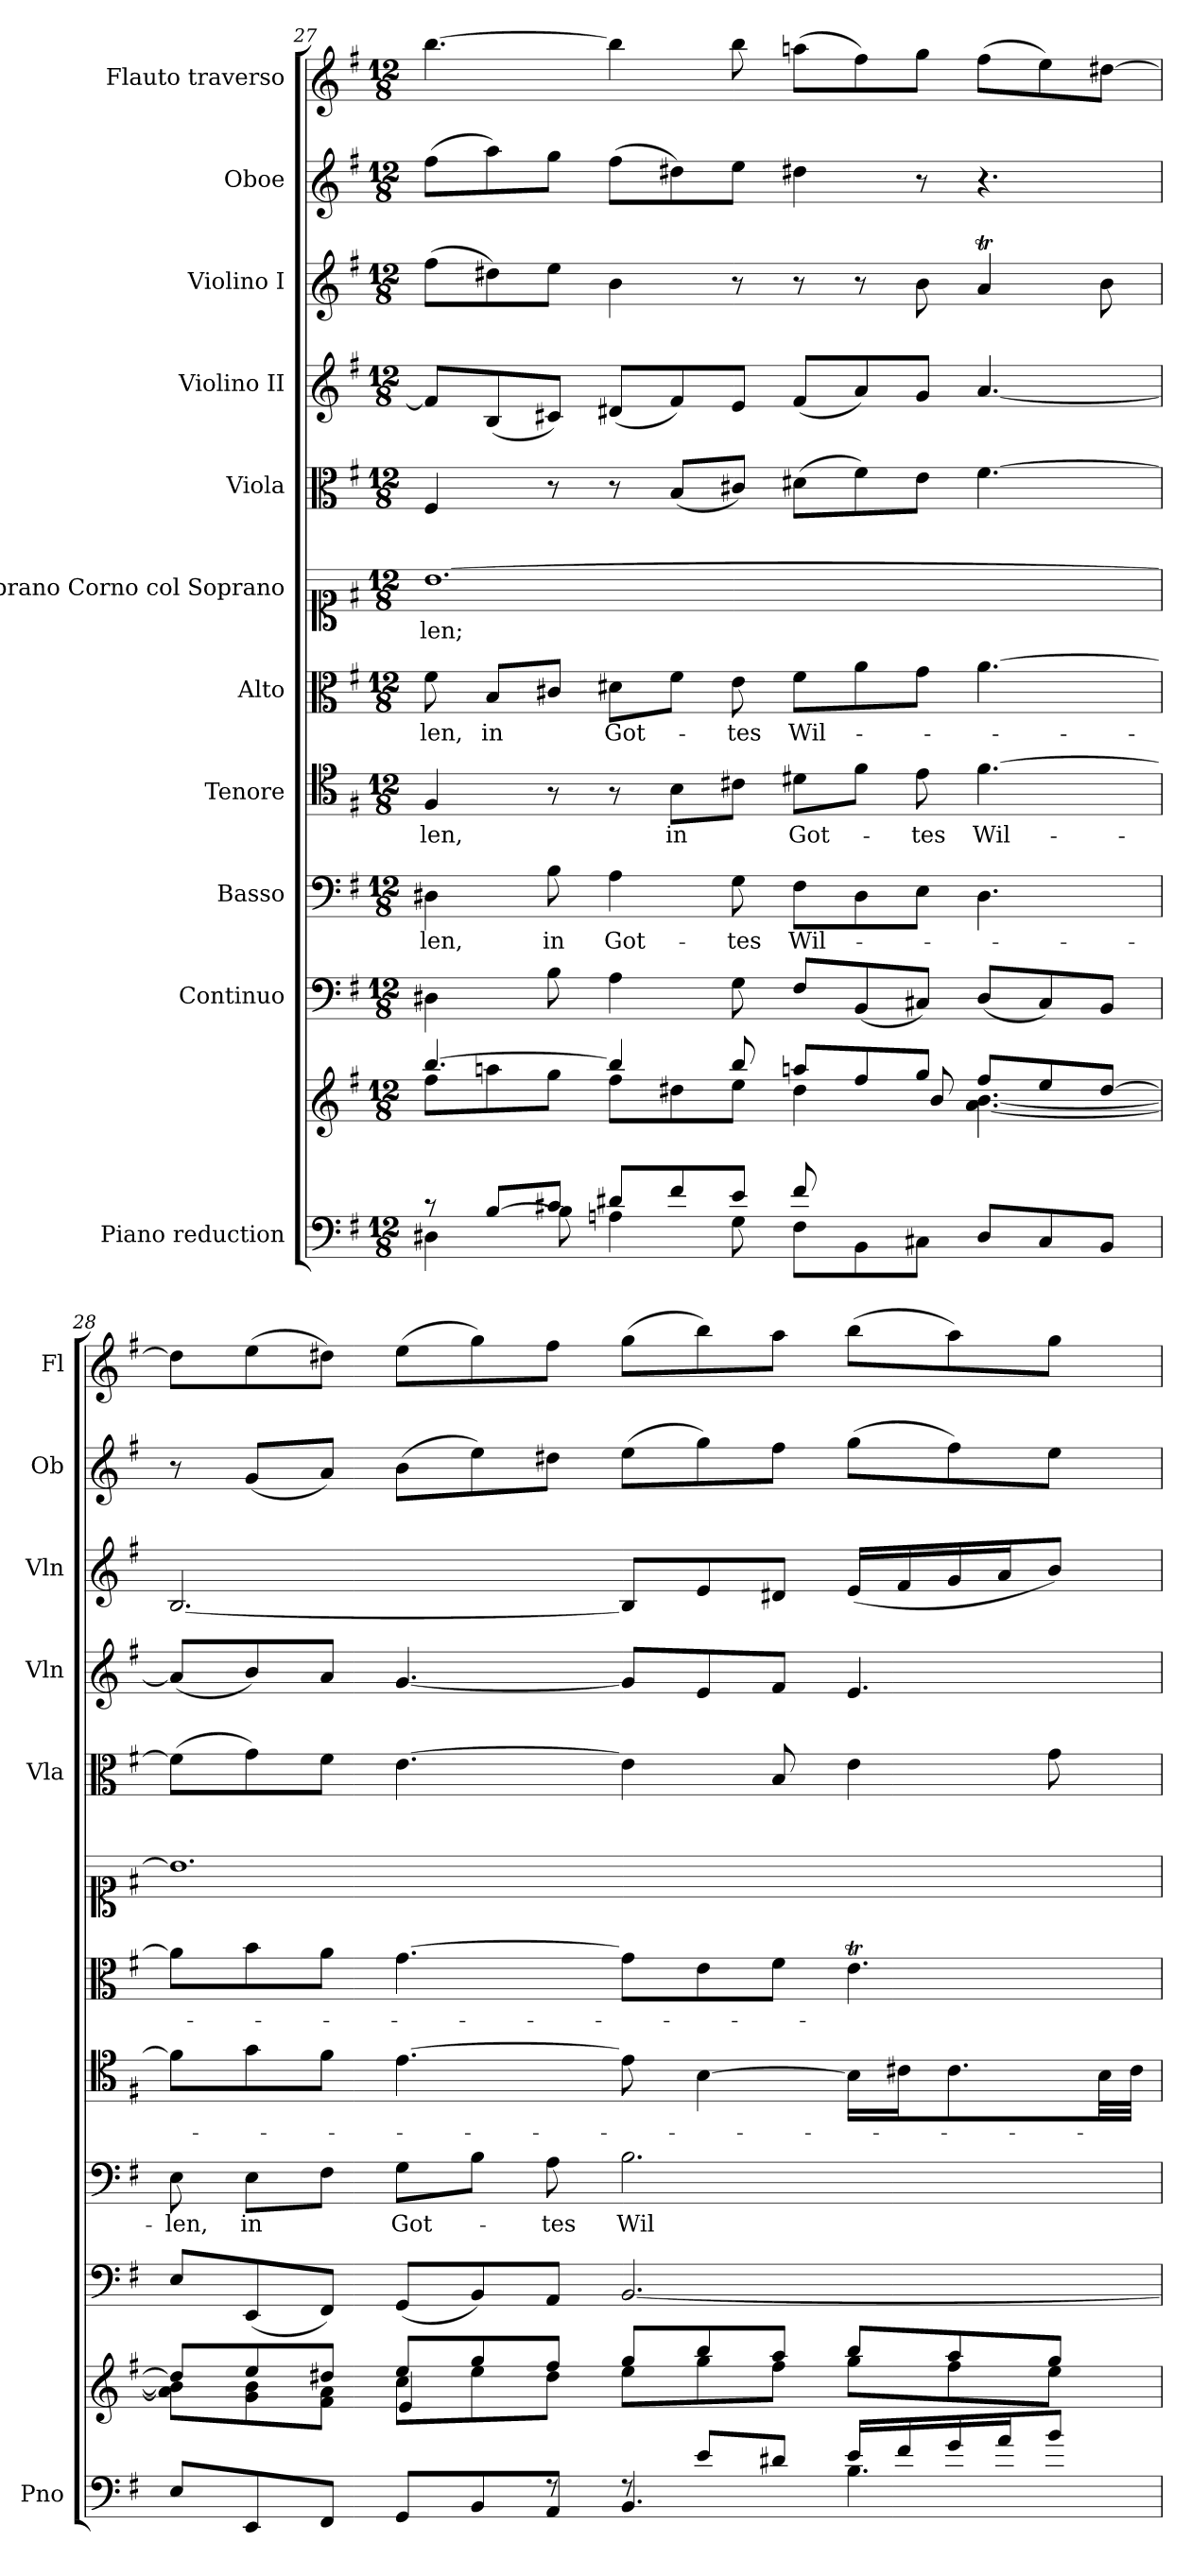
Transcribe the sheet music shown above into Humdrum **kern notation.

**kern	**kern	**kern	**kern	**text	**kern	**text	**kern	**text	**kern	**text	**kern	**kern	**kern	**kern	**kern
*part11	*part11	*part10	*part9	*part9	*part8	*part8	*part7	*part7	*part6	*part6	*part5	*part4	*part3	*part2	*part1
*staff12	*staff11	*staff10	*staff9	*staff9	*staff8	*staff8	*staff7	*staff7	*staff6	*staff6	*staff5	*staff4	*staff3	*staff2	*staff1
*I"Piano reduction	*	*I"Continuo	*I"Basso	*	*I"Tenore	*	*I"Alto	*	*I"Soprano Corno col Soprano	*	*I"Viola	*I"Violino II	*I"Violino I	*I"Oboe	*I"Flauto traverso
*I'Pno	*	*	*	*	*	*	*	*	*	*	*I'Vla	*I'Vln	*I'Vln	*I'Ob	*I'Fl
*clefF4	*clefG2	*clefF4	*clefF4	*	*clefC4	*	*clefC3	*	*clefC1	*	*clefC3	*clefG2	*clefG2	*clefG2	*clefG2
*k[f#]	*k[f#]	*k[f#]	*k[f#]	*	*k[f#]	*	*k[f#]	*	*k[f#]	*	*k[f#]	*k[f#]	*k[f#]	*k[f#]	*k[f#]
*M12/8	*M12/8	*M12/8	*M12/8	*	*M12/8	*	*M12/8	*	*M12/8	*	*M12/8	*M12/8	*M12/8	*M12/8	*M12/8
=27	=27	=27	=27	=27	=27	=27	=27	=27	=27	=27	=27	=27	=27	=27	=27
*^	*^	*	*	*	*	*	*	*	*	*	*	*	*	*	*
*	*	*	*^	*	*	*	*	*	*	*	*	*	*	*	*	*	*
!	!	!	!	!	!	!	!LO:LY:b	!	!LO:LY:b	!	!LO:LY:b	!	!LO:LY:b	!	!	!	!	!
8r	4D#X\	[4.bb/	8ff#\L	2..ryy	4D#X\	4D#X\	-len,	4F#/	-len,	8f#\	-len,	[1.b	-len;	4F#/	8f#/L]	(8ff#\L	(8ff#\L	[4.bb\
!	!	!	!	!	!	!	!	!	!	!	!LO:LY:b	!	!	!	!	!	!	!
[<8B/L	.	.	8aan\	.	.	.	.	.	.	8B/L	in	.	.	.	(8B/	8dd#X\)	8aa\)	.
!	!	!	!	!	!	!	!LO:LY:b	!	!	!	!	!	!	!	!	!	!	!
8c#X/J	8B\]	.	8gg\J	.	8B\	8B\	in	8r	.	8c#X/J	.	.	.	8r	8c#X/J)	8ee\J	8gg\J	.
!	!	!	!	!	!	!	!LO:LY:b	!	!	!	!LO:LY:b	!	!	!	!	!	!	!
8d#X/L	4An\	4bb/]	8ff#\L	.	4A\	4A\	Got-	8r	.	8d#X\L	Got-	.	.	8r	(8d#X/L	4b\	(8ff#\L	4bb\]
!	!	!	!	!	!	!	!	!	!LO:LY:b	!	!	!	!	!	!	!	!	!
8f#/	.	.	8dd#X\	.	.	.	.	8B\L	in	8f#\J	.	.	.	(8B/L	8f#/)	.	8dd#X\)	.
!	!	!	!	!	!	!	!LO:LY:b	!	!	!	!LO:LY:b	!	!	!	!	!	!	!
8e/J	8G\	8bb/	8ee\J	.	8G\	8G\	-tes	8c#X\J	.	8e\	-tes	.	.	8c#X/J)	8e/J	8r	8ee\J	8bb\
!	!	!	!	!	!	!	!LO:LY:b	!	!LO:LY:b	!	!LO:LY:b	!	!	!	!	!	!	!
8f#/L	8F#\L	8aan/L	4dd#\	.	8F#/L	8F#\L	Wil-	8d#X\L	Got-	8f#\L	Wil-	.	.	(8d#X\L	(8f#/L	8r	4dd#X\	(8aan\L
4ryy	8BB\	8ff#/	.	8a\	(8BB/	8D#\	.	8f#\J	.	8a\	.	.	.	8f#\)	8a/)	8r	.	8ff#\)
!	!	!	!	!	!	!	!	!	!LO:LY:b	!	!	!	!	!	!	!	!	!
.	8C#X\J	8gg/J	8b/	8g\J	8C#X/J)	8E\J	.	8e\	-tes	8g\J	.	.	.	8e\J	8g/J	8b\	8r	8gg\J
!	!	!	!	!	!	!	!	!	!LO:LY:b	!	!	!	!	!	!	!	!	!
4.ryy	8D#/L	8ff#/L	[4.a\ [4.b\	4.ryy	(8D#/L	4.D#\	.	[4.f#\	Wil-	[4.a\	.	.	.	[4.f#\	[4.a/	4aT/	4.r	(8ff#\L
.	8C#/	8ee/	.	.	8C#/)	.	.	.	.	.	.	.	.	.	.	.	.	8ee\)
.	8BB/J	[8dd#/J	.	.	8BB/J	.	.	.	.	.	.	.	.	.	.	8b\	.	[8dd#X\J
=28	=28	=28	=28	=28	=28	=28	=28	=28	=28	=28	=28	=28	=28	=28	=28	=28	=28	=28
!	!	!	!	!	!	!	!LO:LY:b	!	!	!	!	!	!	!	!	!	!	!
8E/L	4.ryy	8dd#/L]	8a\] 8b\]L	4.ryy	8E/L	8E\	-len,	8f#\L]	.	8a\L]	.	1.b]	.	(8f#\L]	(8a/L]	[2.B/	8r	8dd#\L]
!	!	!	!	!	!	!	!LO:LY:b	!	!	!	!	!	!	!	!	!	!	!
8EE/	.	8ee/	8g\ 8b\	.	(8EE/	8E\L	in	8g\	.	8b\	.	.	.	8g\)	8b/)	.	(8g/L	(8ee\
8FF#/J	.	8dd#X/J	8f#\ 8a\J	.	8FF#/J)	8F#\J	.	8f#\J	.	8a\J	.	.	.	8f#\J	8a/J	.	8a/J)	8dd#X\J)
!	!	!	!	!	!	!	!LO:LY:b	!	!	!	!	!	!	!	!	!	!	!
4ryy	8GG/L	8ee/L	8cc\L	4e/	(8GG/L	8G\L	Got-	[4.e\	.	[4.g\	.	.	.	[4.e\	[4.g/	.	(8b\L	(8ee\L
.	8BB/	8gg/	8ee\	.	8BB/)	8B\J	.	.	.	.	.	.	.	.	.	.	8ee\)	8gg\)
!	!	!	!	!	!	!	!LO:LY:b	!	!	!	!	!	!	!	!	!	!	!
8r	8AA/J	8ff#/J	8dd#\J	2..ryy	8AA/J	8A\	-tes	.	.	.	.	.	.	.	.	.	8dd#X\J	8ff#\J
!	!	!	!	!	!	!	!LO:LY:b	!	!	!	!	!	!	!	!	!	!	!
8r	4.BB/	8gg/L	8ee\L	.	[2.BB/	2.B\	Wil-	8e\]	.	8g\L]	.	.	.	4e\]	8g/L]	8B/L]	(8ee\L	(8gg\L
8e/L	.	8bb/	8gg\	.	.	.	.	[4B\	.	8e\	.	.	.	.	8e/	8e/	8gg\)	8bb\)
8d#X/J	.	8aa/J	8ff#\J	.	.	.	.	.	.	8f#\J	.	.	.	8B/	8f#/J	8d#X/J	8ff#\J	8aa\J
16e/LL	4.B\	8bb/L	8gg\L	.	.	.	.	16B\LL]	.	4.eT\	.	.	.	4e\	4.e/	(16e/LL	(8gg\L	(8bb\L
16f#/	.	.	.	.	.	.	.	16c#X\J	.	.	.	.	.	.	.	16f#/	.	.
16g/	.	8aa/	8ff#\	.	.	.	.	8.c#\	.	.	.	.	.	.	.	16g/	8ff#\)	8aa\)
16a/J	.	.	.	.	.	.	.	.	.	.	.	.	.	.	.	16a/J	.	.
8b/J	.	8gg/J	8ee\J	.	.	.	.	.	.	.	.	.	.	8g\	.	8b/J)	8ee\J	8gg\J
.	.	.	.	.	.	.	.	32B\LL	.	.	.	.	.	.	.	.	.	.
.	.	.	.	.	.	.	.	32c#\JJJ	.	.	.	.	.	.	.	.	.	.
*v	*v	*	*	*	*	*	*	*	*	*	*	*	*	*	*	*	*	*
*	*v	*v	*v	*	*	*	*	*	*	*	*	*	*	*	*	*	*
=	=	=	=	=	=	=	=	=	=	=	=	=	=	=	=
*-	*-	*-	*-	*-	*-	*-	*-	*-	*-	*-	*-	*-	*-	*-	*-
